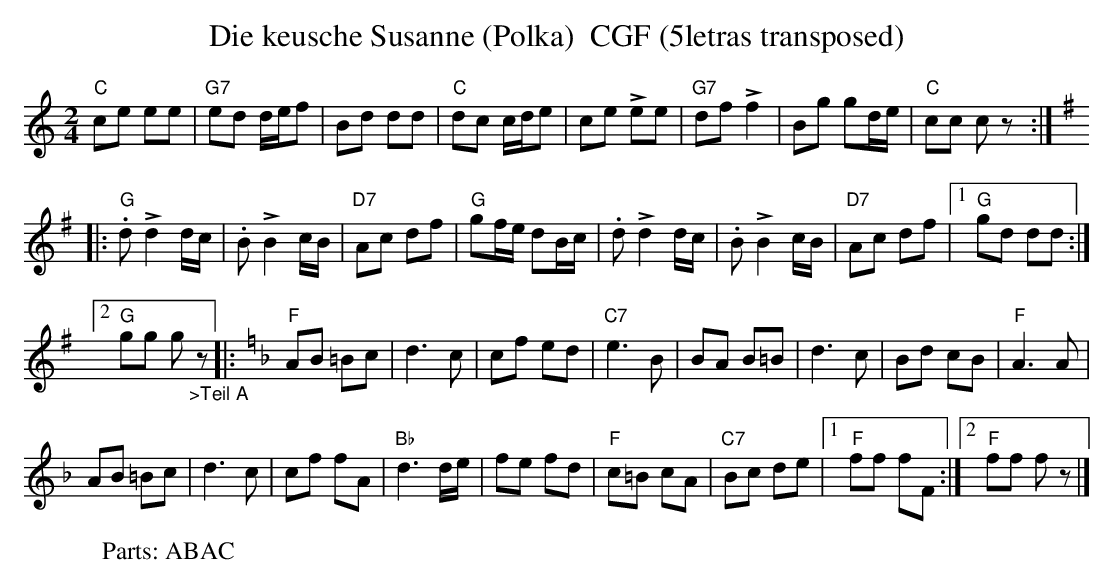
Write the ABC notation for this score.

X:1
T: Die keusche Susanne (Polka)  CGF (5letras transposed)
M:2/4
L:1/8
K:C transpose=3 %%MIDI gchordon
"C"ce ee | "G7"ed d/e/f | Bd dd | "C"dc c/d/e | ce !>!ee | "G7"df !>!f2 | \
Bg gd/e/ | "C"cc cz::  [K:G]
 "G".d!>!d2d/c/ | .B!>!B2c/B/ | "D7"Ac df | "G"gf/e/ dB/c/ | \
.d!>!d2d/c/ | .B!>!B2c/B/ | "D7"Ac df |1 "G"gd dd :|2
 "G"gg g"_>Teil A"z  [K:F] \
|: "F"AB =Bc | d3c | cf ed | "C7"e3B | BA B=B | d3c | \
Bd cB | "F"A3A |
 AB =Bc | d3 c | cf fA | "Bb"d3 d/e/ | \
fe fd | "F"c=B cA | "C7"Bc de |1 "F"ff fF :|2 "F"ff fz |]
W: Parts: ABAC
